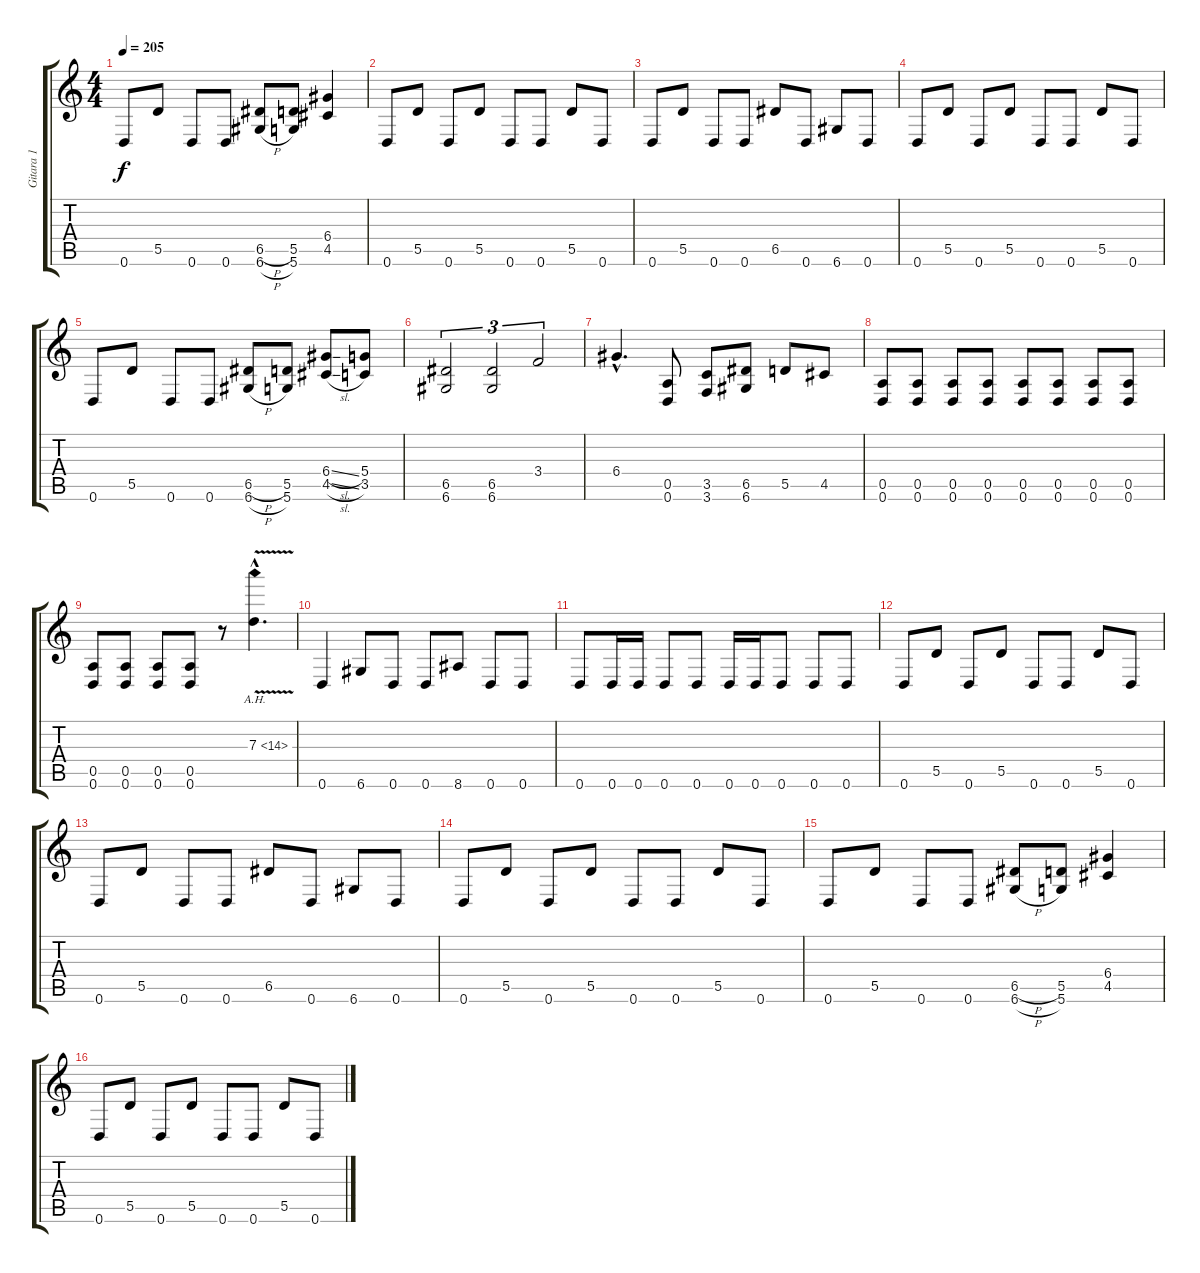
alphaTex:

\track ("Gitara 1" "Gitara 1") {instrument distortionguitar}
\staff {score tabs}
\tuning (E4 B3 G3 D3 A2 D2) {hide}
\ts (4 4)
\tempo 205
\clef g2
\ks c
0.6.8{dy f} 5.5.8 0.6.8 0.6.8 (6.5{h} 6.6{h}).8 (5.5 5.6).8 (6.4 4.5).4 |
0.6.8 5.5.8 0.6.8 5.5.8 0.6.8 0.6.8 5.5.8 0.6.8 |
0.6.8 5.5.8 0.6.8 0.6.8 6.5.8 0.6.8 6.6.8 0.6.8 |
0.6.8 5.5.8 0.6.8 5.5.8 0.6.8 0.6.8 5.5.8 0.6.8 |
0.6.8 5.5.8 0.6.8 0.6.8 (6.5{h} 6.6{h}).8 (5.5 5.6).8 (6.4{sl} 4.5{sl}).8 (5.4 3.5).8 |
(6.5 6.6).2{tu (3 2)} (6.5 6.6).2{tu (3 2)} 3.4.2{tu (3 2)} |
6.4{hac}.4{d} (0.5 0.6).8 (3.5 3.6).8 (6.5 6.6).8 5.5.8 4.5.8 |
(0.5 0.6).8 (0.5 0.6).8 (0.5 0.6).8 (0.5 0.6).8 (0.5 0.6).8 (0.5 0.6).8 (0.5 0.6).8 (0.5 0.6).8 |
(0.5 0.6).8 (0.5 0.6).8 (0.5 0.6).8 (0.5 0.6).8 r.8 7.3{ah 7 v hac}.4{d} |
0.6.4 6.6.8 0.6.8 0.6.8 8.6.8 0.6.8 0.6.8 |
0.6.8 0.6.16 0.6.16 0.6.8 0.6.8 0.6.16 0.6.16 0.6.8 0.6.8 0.6.8 |
0.6.8 5.5.8 0.6.8 5.5.8 0.6.8 0.6.8 5.5.8 0.6.8 |
0.6.8 5.5.8 0.6.8 0.6.8 6.5.8 0.6.8 6.6.8 0.6.8 |
0.6.8 5.5.8 0.6.8 5.5.8 0.6.8 0.6.8 5.5.8 0.6.8 |
0.6.8 5.5.8 0.6.8 0.6.8 (6.5{h} 6.6{h}).8 (5.5 5.6).8 (6.4 4.5).4 |
0.6.8 5.5.8 0.6.8 5.5.8 0.6.8 0.6.8 5.5.8 0.6.8
